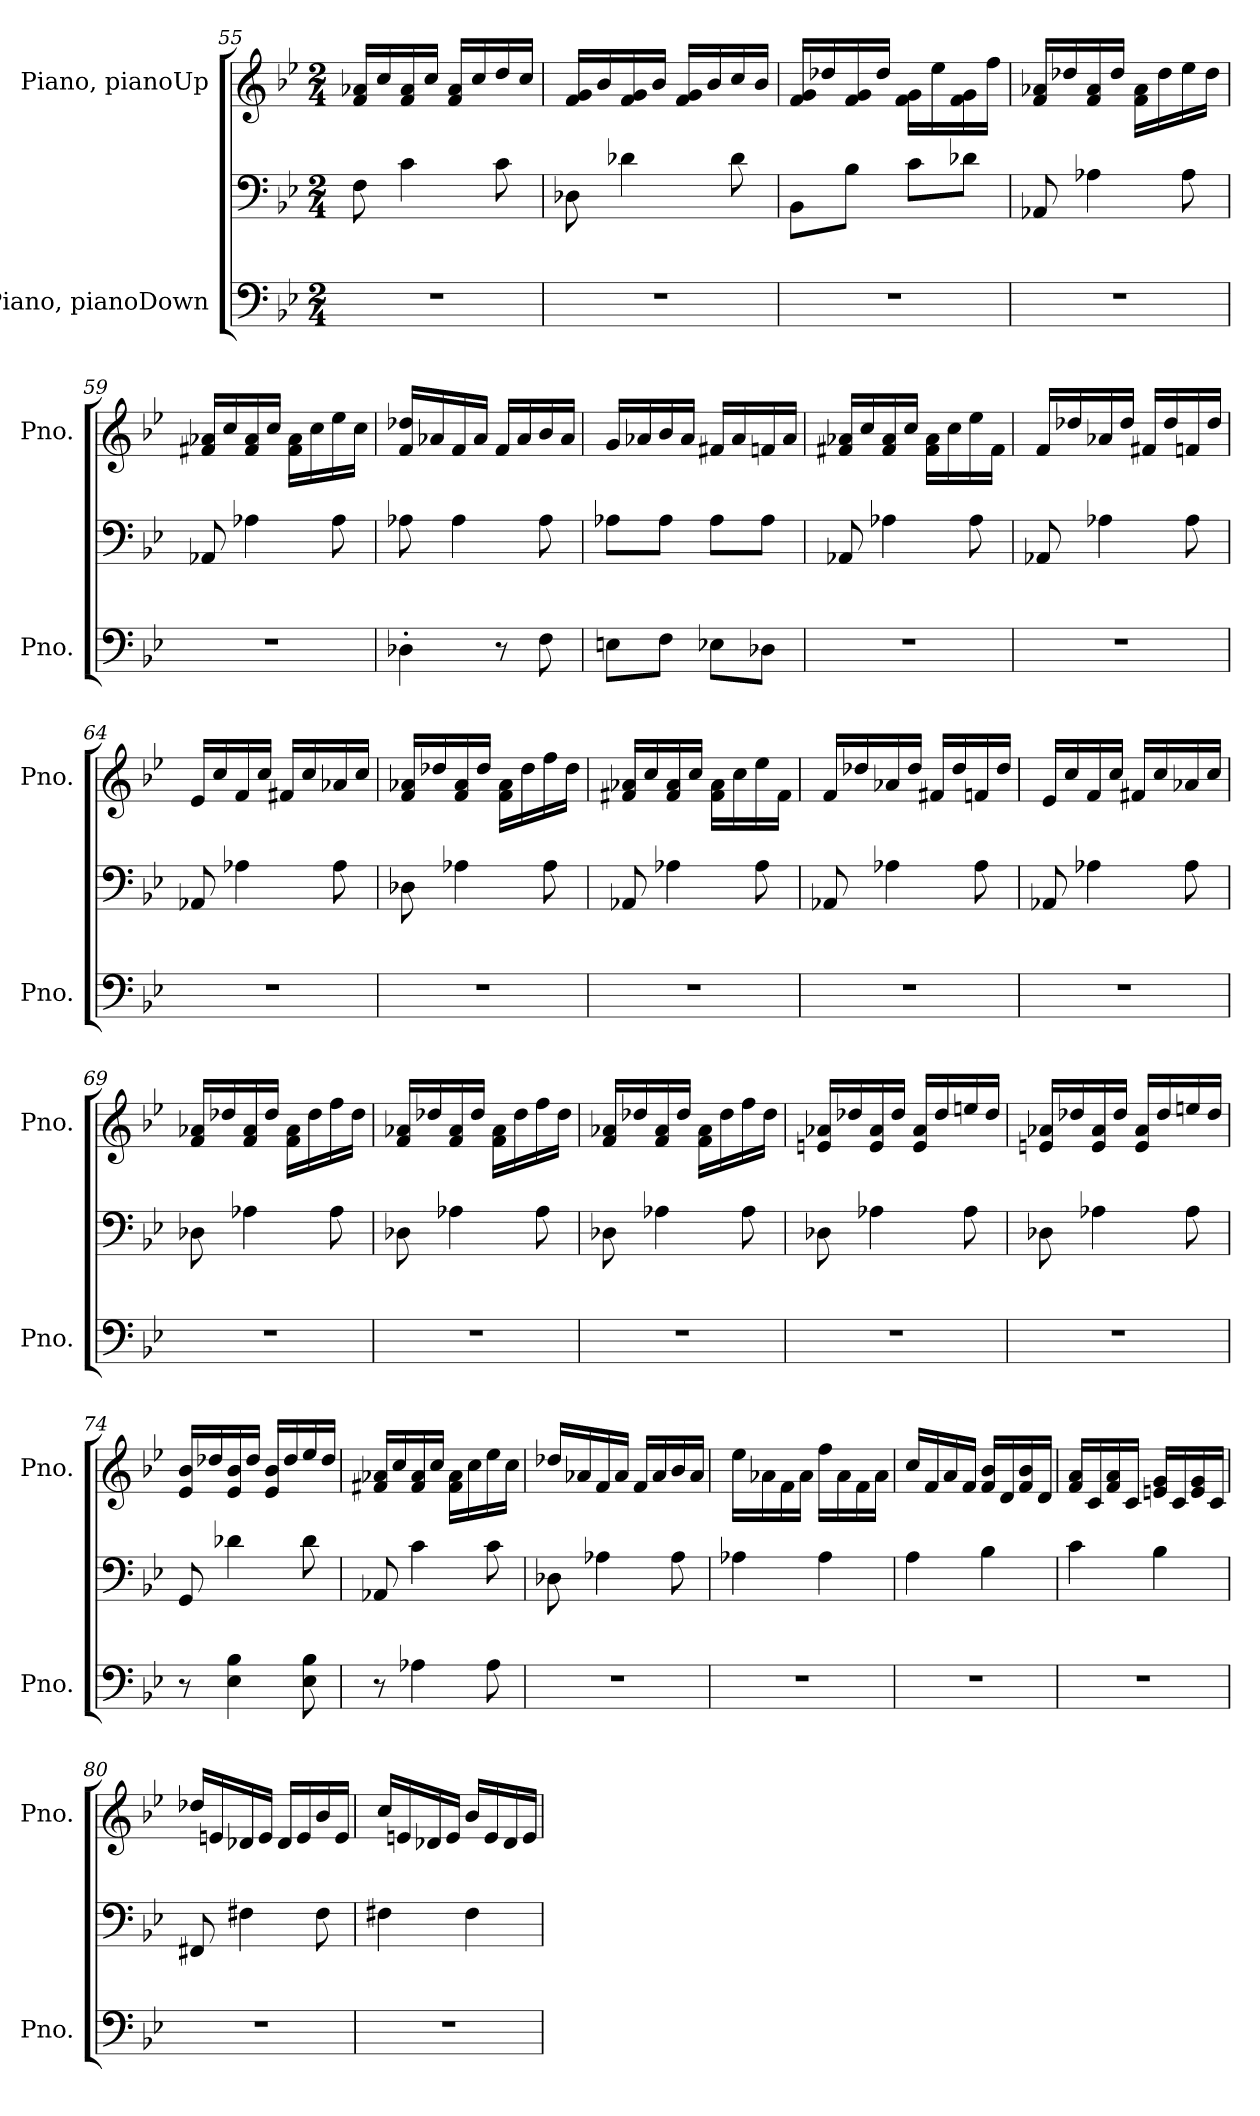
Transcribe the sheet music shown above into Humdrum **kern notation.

**kern	**kern	**kern
*part2	*part2	*part1
*staff3	*staff2	*staff1
*I"Piano, pianoDown	*	*I"Piano, pianoUp
*I'Pno.	*	*I'Pno.
*clefF4	*clefF4	*clefG2
*k[b-e-]	*k[b-e-]	*k[b-e-]
*M2/4	*M2/4	*M2/4
=55	=55	=55
2r	8F\	16f/ 16a-X/LL
.	.	16cc/
.	4c\	16f/ 16a-/
.	.	16cc/JJ
.	.	16f/ 16a-/LL
.	.	16cc/
.	8c\	16dd/
.	.	16cc/JJ
!!LO:LB:g=z
=56	=56	=56
2r	8D-X\	16f/ 16g/LL
.	.	16b-/
.	4d-X\	16f/ 16g/
.	.	16b-/JJ
.	.	16f/ 16g/LL
.	.	16b-/
.	8d-\	16cc/
.	.	16b-/JJ
=57	=57	=57
2r	8BB-\L	16f/ 16g/LL
.	.	16dd-X/
.	8B-\J	16f/ 16g/
.	.	16dd-/JJ
.	8c\L	16f\ 16g\LL
.	.	16ee-\
.	8d-X\J	16f\ 16g\
.	.	16ff\JJ
=58	=58	=58
2r	8AA-X/	16f/ 16a-X/LL
.	.	16dd-X/
.	4A-X\	16f/ 16a-/
.	.	16dd-/JJ
.	.	16f\ 16a-\LL
.	.	16dd-\
.	8A-\	16ee-\
.	.	16dd-\JJ
=59	=59	=59
2r	8AA-X/	16f#X/ 16a-X/LL
.	.	16cc/
.	4A-X\	16f#/ 16a-/
.	.	16cc/JJ
.	.	16f#\ 16a-\LL
.	.	16cc\
.	8A-\	16ee-\
.	.	16cc\JJ
!!LO:LB:g=z
=60	=60	=60
4D-X'\	8A-X\	16f/ 16dd-X/LL
.	.	16a-X/
.	4A-\	16f/
.	.	16a-/JJ
8r	.	16f/LL
.	.	16a-/
8F\	8A-\	16b-/
.	.	16a-/JJ
=61	=61	=61
8En\L	8A-X\L	16g/LL
.	.	16a-X/
8F\J	8A-\J	16b-/
.	.	16a-/JJ
8E-X\L	8A-\L	16f#X/LL
.	.	16a-/
8D-X\J	8A-\J	16fn/
.	.	16a-/JJ
=62	=62	=62
2r	8AA-X/	16f#X/ 16a-X/LL
.	.	16cc/
.	4A-X\	16f#/ 16a-/
.	.	16cc/JJ
.	.	16f#\ 16a-\LL
.	.	16cc\
.	8A-\	16ee-\
.	.	16f#\JJ
=63	=63	=63
2r	8AA-X/	16f/LL
.	.	16dd-X/
.	4A-X\	16a-X/
.	.	16dd-/JJ
.	.	16f#X/LL
.	.	16dd-/
.	8A-\	16fn/
.	.	16dd-/JJ
!!LO:PB:g=z
=64	=64	=64
2r	8AA-X/	16e-/LL
.	.	16cc/
.	4A-X\	16f/
.	.	16cc/JJ
.	.	16f#X/LL
.	.	16cc/
.	8A-\	16a-X/
.	.	16cc/JJ
=65	=65	=65
2r	8D-X\	16f/ 16a-X/LL
.	.	16dd-X/
.	4A-X\	16f/ 16a-/
.	.	16dd-/JJ
.	.	16f\ 16a-\LL
.	.	16dd-\
.	8A-\	16ff\
.	.	16dd-\JJ
=66	=66	=66
2r	8AA-X/	16f#X/ 16a-X/LL
.	.	16cc/
.	4A-X\	16f#/ 16a-/
.	.	16cc/JJ
.	.	16f#\ 16a-\LL
.	.	16cc\
.	8A-\	16ee-\
.	.	16f#\JJ
=67	=67	=67
2r	8AA-X/	16f/LL
.	.	16dd-X/
.	4A-X\	16a-X/
.	.	16dd-/JJ
.	.	16f#X/LL
.	.	16dd-/
.	8A-\	16fn/
.	.	16dd-/JJ
!!LO:LB:g=z
=68	=68	=68
2r	8AA-X/	16e-/LL
.	.	16cc/
.	4A-X\	16f/
.	.	16cc/JJ
.	.	16f#X/LL
.	.	16cc/
.	8A-\	16a-X/
.	.	16cc/JJ
=69	=69	=69
2r	8D-X\	16f/ 16a-X/LL
.	.	16dd-X/
.	4A-X\	16f/ 16a-/
.	.	16dd-/JJ
.	.	16f\ 16a-\LL
.	.	16dd-\
.	8A-\	16ff\
.	.	16dd-\JJ
=70	=70	=70
2r	8D-X\	16f/ 16a-X/LL
.	.	16dd-X/
.	4A-X\	16f/ 16a-/
.	.	16dd-/JJ
.	.	16f\ 16a-\LL
.	.	16dd-\
.	8A-\	16ff\
.	.	16dd-\JJ
=71	=71	=71
2r	8D-X\	16f/ 16a-X/LL
.	.	16dd-X/
.	4A-X\	16f/ 16a-/
.	.	16dd-/JJ
.	.	16f\ 16a-\LL
.	.	16dd-\
.	8A-\	16ff\
.	.	16dd-\JJ
!!LO:LB:g=z
=72	=72	=72
2r	8D-X\	16en/ 16a-X/LL
.	.	16dd-X/
.	4A-X\	16e/ 16a-/
.	.	16dd-/JJ
.	.	16e/ 16a-/LL
.	.	16dd-/
.	8A-\	16een/
.	.	16dd-/JJ
=73	=73	=73
2r	8D-X\	16en/ 16a-X/LL
.	.	16dd-X/
.	4A-X\	16e/ 16a-/
.	.	16dd-/JJ
.	.	16e/ 16a-/LL
.	.	16dd-/
.	8A-\	16een/
.	.	16dd-/JJ
=74	=74	=74
8r	8GG/	16e-/ 16b-/LL
.	.	16dd-X/
4E-\ 4B-\	4d-X\	16e-/ 16b-/
.	.	16dd-/JJ
.	.	16e-/ 16b-/LL
.	.	16dd-/
8E-\ 8B-\	8d-\	16ee-/
.	.	16dd-/JJ
=75	=75	=75
8r	8AA-X/	16f#X/ 16a-X/LL
.	.	16cc/
4A-X\	4c\	16f#/ 16a-/
.	.	16cc/JJ
.	.	16f#\ 16a-\LL
.	.	16cc\
8A-\	8c\	16ee-\
.	.	16cc\JJ
!!LO:LB:g=z
=76	=76	=76
2r	8D-X\	16dd-X/LL
.	.	16a-X/
.	4A-X\	16f/
.	.	16a-/JJ
.	.	16f/LL
.	.	16a-/
.	8A-\	16b-/
.	.	16a-/JJ
=77	=77	=77
2r	4A-X\	16ee-\LL
.	.	16a-X\
.	.	16f\
.	.	16a-\JJ
.	4A-\	16ff\LL
.	.	16a-\
.	.	16f\
.	.	16a-\JJ
=78	=78	=78
2r	4A\	16cc/LL
.	.	16f/
.	.	16a/
.	.	16f/JJ
.	4B-\	16f/ 16b-/LL
.	.	16d/
.	.	16f/ 16b-/
.	.	16d/JJ
=79	=79	=79
2r	4c\	16f/ 16a/LL
.	.	16c/
.	.	16f/ 16a/
.	.	16c/JJ
.	4B-\	16en/ 16g/LL
.	.	16c/
.	.	16e/ 16g/
.	.	16c/JJ
!!LO:PB:g=z
=80	=80	=80
2r	8FF#X/	16dd-X/LL
.	.	16en/
.	4F#X\	16d-X/
.	.	16e/JJ
.	.	16d-/LL
.	.	16e/
.	8F#\	16b-/
.	.	16e/JJ
=81	=81	=81
2r	4F#X\	16cc/LL
.	.	16en/
.	.	16d-X/
.	.	16e/JJ
.	4F#\	16b-/LL
.	.	16e/
.	.	16d-/
.	.	16e/JJ
=	=	=
*-	*-	*-
